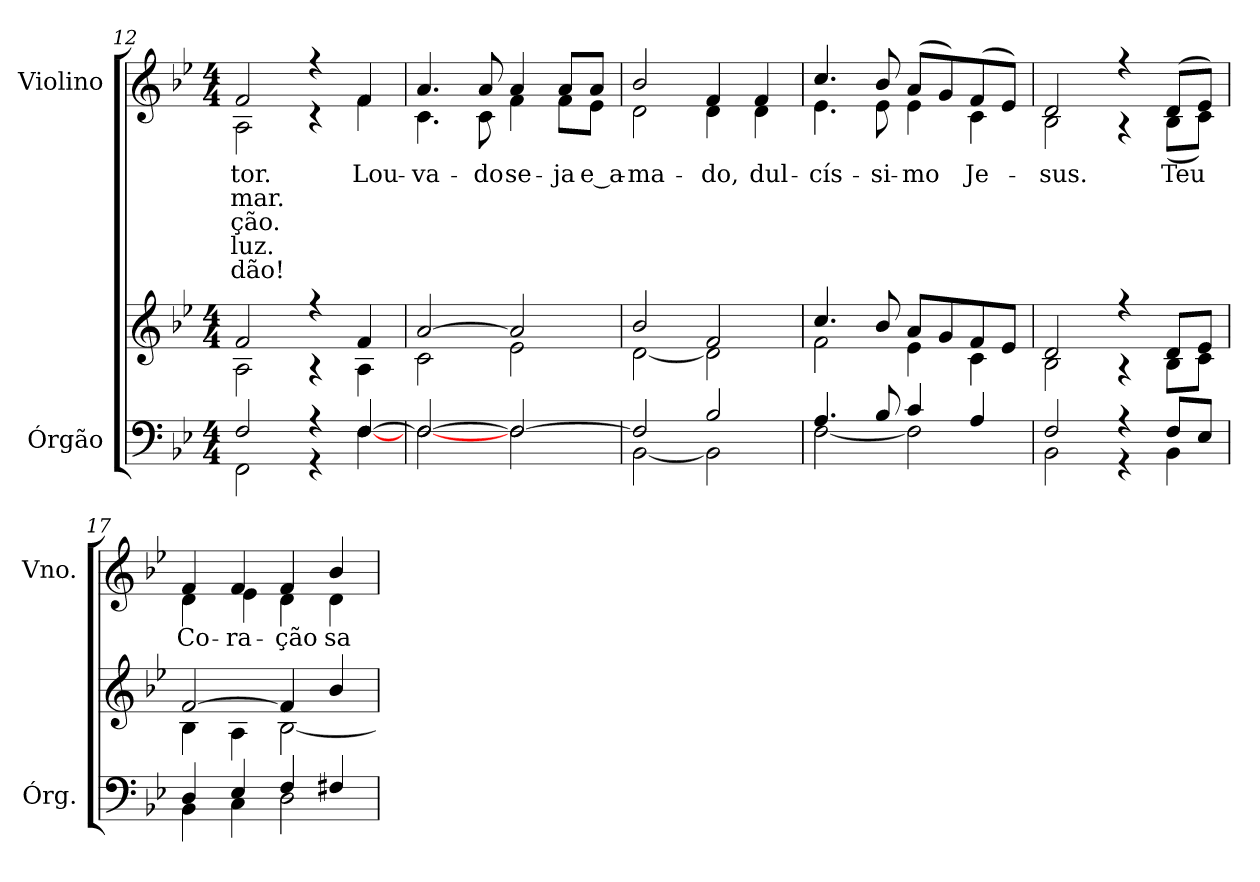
**kern	**kern	**kern	**text	**text	**text	**text	**text
*part2	*part2	*part1	*part1	*part1	*part1	*part1	*part1
*staff3	*staff2	*staff1	*staff1	*staff1	*staff1	*staff1	*staff1
*I"Órgão	*	*I"Violino	*	*	*	*	*
*I'Órg.	*	*I'Vno.	*	*	*	*	*
*clefF4	*clefG2	*clefG2	*	*	*	*	*
*k[b-e-]	*k[b-e-]	*k[b-e-]	*	*	*	*	*
*B-:	*B-:	*B-:	*	*	*	*	*
*M4/4	*M4/4	*M4/4	*	*	*	*	*
=12	=12	=12	=12	=12	=12	=12	=12
*^	*^	*	*	*	*	*	*
!	!	!	!	!	!LO:LY:b:color=#000000	!LO:LY:b:color=#000000	!LO:LY:b:color=#000000	!LO:LY:b:color=#000000	!LO:LY:b:color=#000000
*	*	*	*	*^	*	*	*	*	*
2Fi/	2FFi\	2fi/	2Ai\	2fi/	2Ai\	-tor.	mar.	-ção.	luz.	-dão!
4r	4r	4r	4r	4r	4r	.	.	.	.	.
!	!	!	!	!	!	!LO:LY:b:color=#000000	!	!	!	!
[>4Fi/	[<4Fi\	4fi/	4Ai\	4fi/	4fi\	Lou-	.	.	.	.
=13	=13	=13	=13	=13	=13	=13	=13	=13	=13	=13
!	!	!	!	!	!	!LO:LY:b:color=#000000	!	!	!	!
2Fi/_<	[<2Fi\	[>2ai/	2ci\	4.ai/	4.ci\	-va-	.	.	.	.
!	!	!	!	!	!	!LO:LY:b:color=#000000	!	!	!	!
.	.	.	.	8ai/	8ci\	-do	.	.	.	.
!	!	!	!	!	!	!LO:LY:b:color=#000000	!	!	!	!
2Fi/_<	2Fi\	2ai/]	2e-i\	4ai/	4fi\	se-	.	.	.	.
!	!	!	!	!	!	!LO:LY:b:color=#000000	!	!	!	!
.	.	.	.	8ai/L	8fi\L	-ja	.	.	.	.
!	!	!	!	!	!	!LO:LY:b:color=#000000	!	!	!	!
.	.	.	.	8ai/J	8e-i\J	e_a-	.	.	.	.
=14	=14	=14	=14	=14	=14	=14	=14	=14	=14	=14
!	!	!	!	!	!	!LO:LY:b:color=#000000	!	!	!	!
2Fi/]	[<2BB-i\	2b-i/	[<2di\	2b-i/	2di\	-ma-	.	.	.	.
!	!	!	!	!	!	!LO:LY:b:color=#000000	!	!	!	!
2B-i/	2BB-i\]	2fi/	2di\]	4fi/	4di\	-do,	.	.	.	.
!	!	!	!	!	!	!LO:LY:b:color=#000000	!	!	!	!
.	.	.	.	4fi/	4di\	dul-	.	.	.	.
=15	=15	=15	=15	=15	=15	=15	=15	=15	=15	=15
!	!	!	!	!	!	!LO:LY:b:color=#000000	!	!	!	!
4.Ai/	[<2Fi\	4.cci/	2fi\	4.cci/	4.e-i\	-cís-	.	.	.	.
!	!	!	!	!	!	!LO:LY:b:color=#000000	!	!	!	!
8B-i/	.	8b-i/	.	8b-i/	8e-i\	-si-	.	.	.	.
!	!	!	!	!	!	!LO:LY:b:color=#000000	!	!	!	!
4ci/	2Fi\]	8ai/L	4e-i\	(8ai/L	4e-i\	-mo	.	.	.	.
.	.	8gi/	.	8gi/)	.	.	.	.	.	.
!	!	!	!	!	!	!LO:LY:b:color=#000000	!	!	!	!
4Ai/	.	8fi/	4ci\	(8fi/	4ci\	Je-	.	.	.	.
.	.	8e-i/J	.	8e-i/J)	.	.	.	.	.	.
=16	=16	=16	=16	=16	=16	=16	=16	=16	=16	=16
!	!	!	!	!	!	!LO:LY:b:color=#000000	!	!	!	!
2Fi/	2BB-i\	2di/	2B-i\	2di/	2B-i\	-sus.	.	.	.	.
4r	4r	4r	4r	4r	4r	.	.	.	.	.
!	!	!	!	!	!	!LO:LY:b:color=#000000	!	!	!	!
8Fi/L	4BB-i\	8di/L	8B-i\L	(8di/L	(8B-i\L	Teu	.	.	.	.
8E-i/J	.	8e-i/J	8ci\J	8e-i/J)	8ci\J)	.	.	.	.	.
!!LO:PB:g=z	!!
=17	=17	=17	=17	=17	=17	=17	=17	=17	=17	=17
!	!	!	!	!	!	!LO:LY:b:color=#000000	!	!	!	!
4Di/	4BB-i\	[>2fi/	4B-i\	4fi/	4di\	Co-	.	.	.	.
!	!	!	!	!	!	!LO:LY:b:color=#000000	!	!	!	!
4E-i/	4Ci\	.	4Ai\	4fi/	4e-i\	-ra-	.	.	.	.
!	!	!	!	!	!	!LO:LY:b:color=#000000	!	!	!	!
4Fi/	2Di\	4fi/]	[<2B-i\	4fi/	4di\	-ção	.	.	.	.
!	!	!	!	!	!	!LO:LY:b:color=#000000	!	!	!	!
4F#Xi/	.	4b-i/	.	4b-i/	4di\	sa-	.	.	.	.
*v	*v	*	*	*v	*v	*	*	*	*	*
*	*v	*v	*	*	*	*	*	*
=	=	=	=	=	=	=	=
*-	*-	*-	*-	*-	*-	*-	*-
